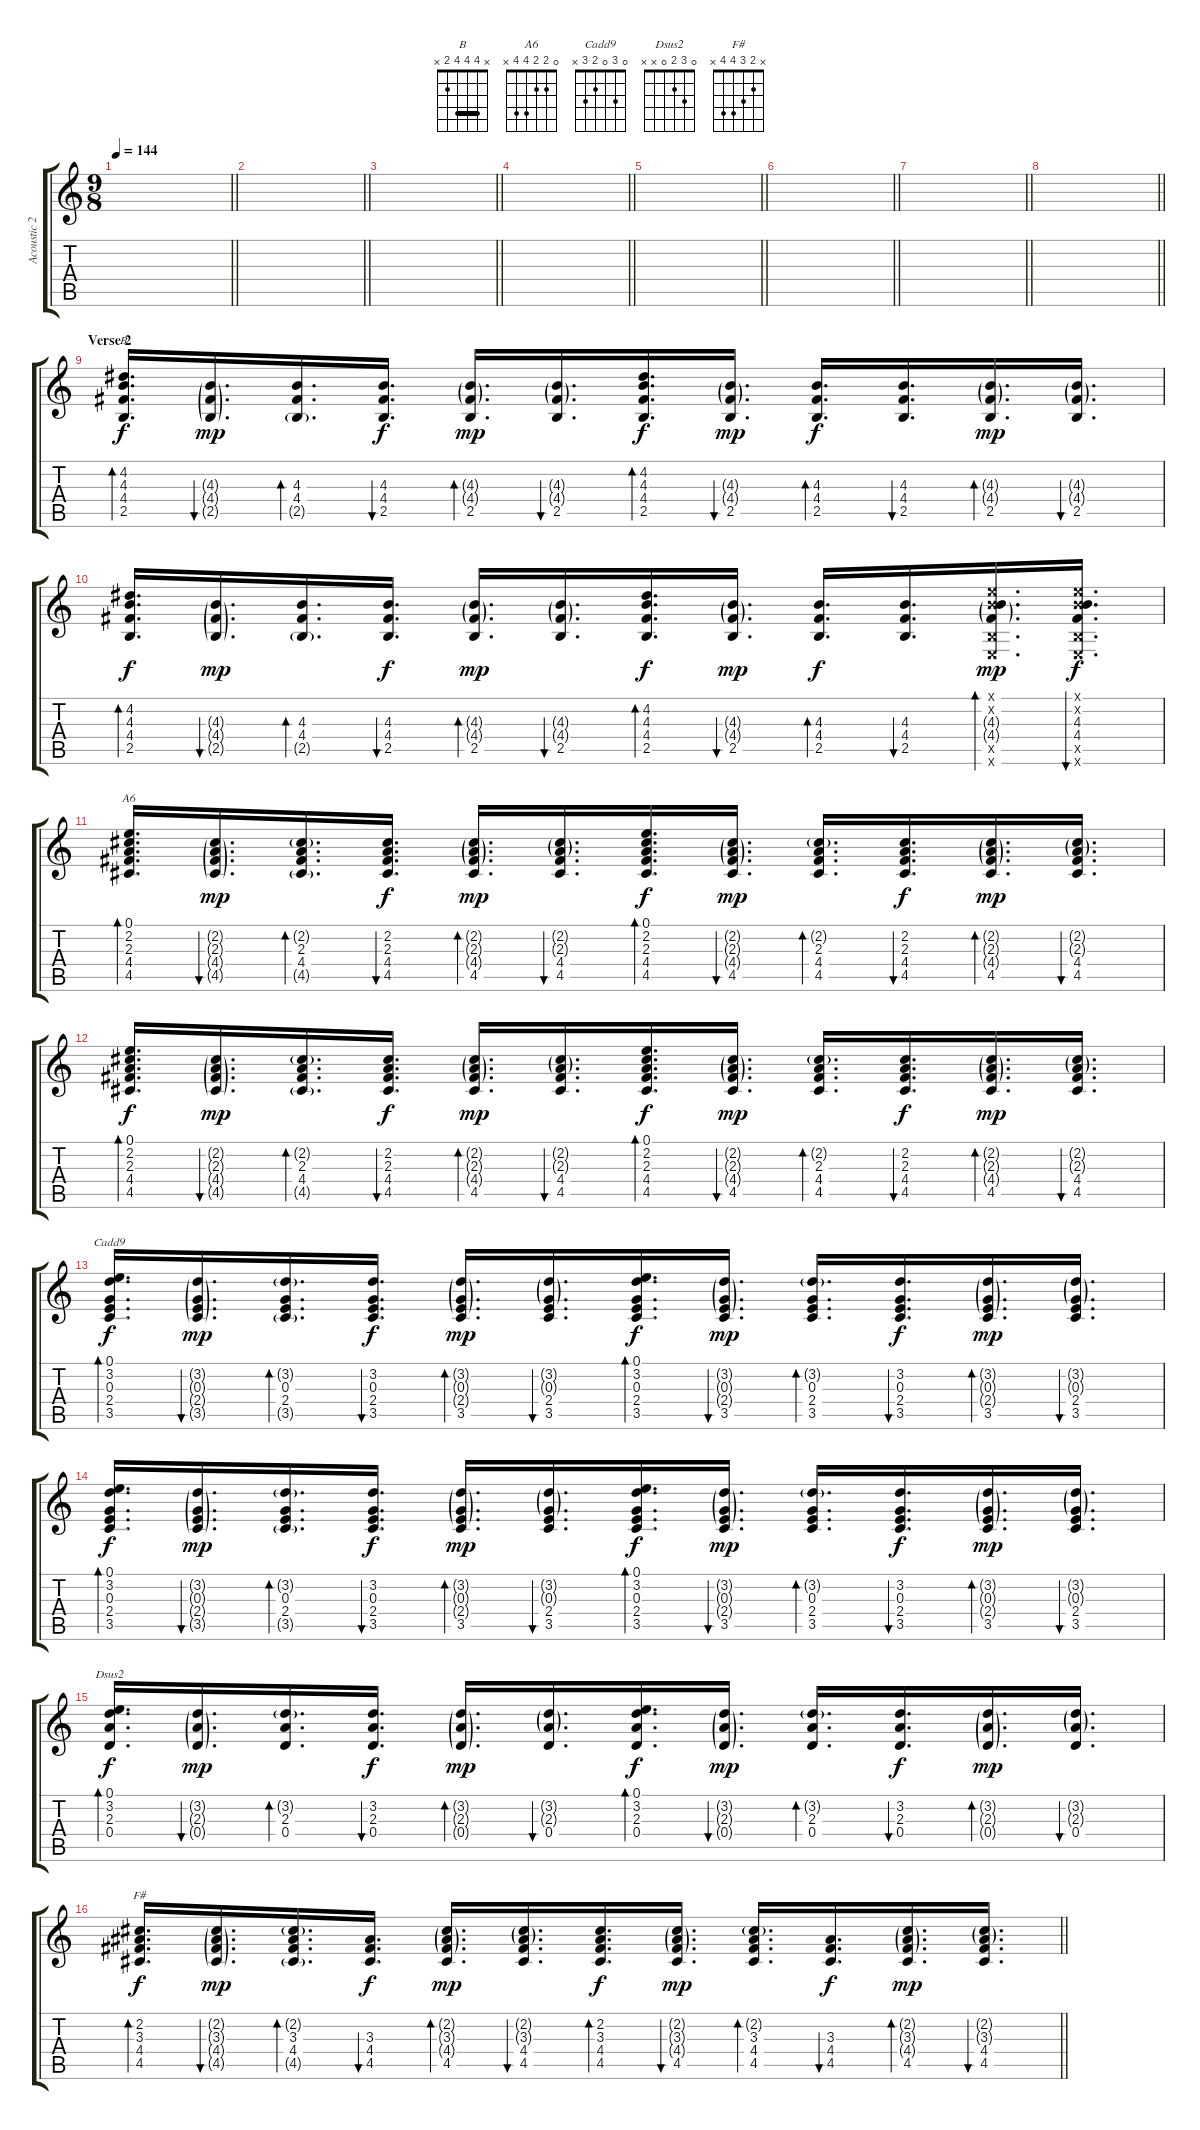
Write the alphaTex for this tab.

\track ("Acoustic 2 (Dub) (MIDI!)" "Acoustic 2") {instrument acousticguitarsteel}
\staff {score tabs}
\tuning (E4 B3 G3 D3 A2 E2) {hide}
\chord ("B" x 4 4 4 2 x) {barre 4}
\chord ("A6" 0 2 2 4 4 x)
\chord ("Cadd9" 0 3 0 2 3 x)
\chord ("Dsus2" 0 3 2 0 x x)
\chord ("F#" x 2 3 4 4 x)
\ts (9 8)
\tempo 144
\clef g2
\barLineRight lightlight
\ks c
|
\barLineRight lightlight
|
\barLineRight lightlight
|
\barLineRight lightlight
|
\barLineRight lightlight
|
\barLineRight lightlight
|
\barLineRight lightlight
|
\barLineRight lightlight
|
\section ("" "Verse 2")
(4.2 4.3 4.4 2.5).16{d bd 60 ch "B" dy f} (4.3{g} 4.4{g} 2.5{g}).16{d bu 60 dy mp} (4.3 4.4 2.5{g}).16{d bd 60} (4.3 4.4 2.5).16{d bu 60 dy f} (4.3{g} 4.4{g} 2.5).16{d bd 60 dy mp} (4.3{g} 4.4{g} 2.5).16{d bu 60} (4.2 4.3 4.4 2.5).16{d bd 60 dy f} (4.3{g} 4.4{g} 2.5).16{d bu 60 dy mp} (4.3 4.4 2.5).16{d bd 60 dy f} (4.3 4.4 2.5).16{d bu 60} (4.3{g} 4.4{g} 2.5).16{d bd 60 dy mp} (4.3{g} 4.4{g} 2.5).16{d bu 60} |
(4.2 4.3 4.4 2.5).16{d bd 60 dy f} (4.3{g} 4.4{g} 2.5{g}).16{d bu 60 dy mp} (4.3 4.4 2.5{g}).16{d bd 60} (4.3 4.4 2.5).16{d bu 60 dy f} (4.3{g} 4.4{g} 2.5).16{d bd 60 dy mp} (4.3{g} 4.4{g} 2.5).16{d bu 60} (4.2 4.3 4.4 2.5).16{d bd 60 dy f} (4.3{g} 4.4{g} 2.5).16{d bu 60 dy mp} (4.3 4.4 2.5).16{d bd 60 dy f} (4.3 4.4 2.5).16{d bu 60} (0.1{x} 0.2{x} 4.3{g} 4.4{g} 2.5{x} 0.6{x}).16{d bd 60 dy mp} (0.1{x} 0.2{x} 4.3 4.4 2.5{x} 0.6{x}).16{d bu 60 dy f} |
(0.1 2.2 2.3 4.4 4.5).16{d bd 60 ch "A6"} (2.2{g} 2.3{g} 4.4{g} 4.5{g}).16{d bu 60 dy mp} (2.2{g} 2.3 4.4 4.5{g}).16{d bd 60} (2.2 2.3 4.4 4.5).16{d bu 60 dy f} (2.2{g} 2.3{g} 4.4{g} 4.5).16{d bd 60 dy mp} (2.2{g} 2.3{g} 4.4 4.5).16{d bu 60} (0.1 2.2 2.3 4.4 4.5).16{d bd 60 dy f} (2.2{g} 2.3{g} 4.4{g} 4.5).16{d bu 60 dy mp} (2.2{g} 2.3 4.4 4.5).16{d bd 60} (2.2 2.3 4.4 4.5).16{d bu 60 dy f} (2.2{g} 2.3{g} 4.4{g} 4.5).16{d bd 60 dy mp} (2.2{g} 2.3{g} 4.4 4.5).16{d bu 60} |
(0.1 2.2 2.3 4.4 4.5).16{d bd 60 dy f} (2.2{g} 2.3{g} 4.4{g} 4.5{g}).16{d bu 60 dy mp} (2.2{g} 2.3 4.4 4.5{g}).16{d bd 60} (2.2 2.3 4.4 4.5).16{d bu 60 dy f} (2.2{g} 2.3{g} 4.4{g} 4.5).16{d bd 60 dy mp} (2.2{g} 2.3{g} 4.4 4.5).16{d bu 60} (0.1 2.2 2.3 4.4 4.5).16{d bd 60 dy f} (2.2{g} 2.3{g} 4.4{g} 4.5).16{d bu 60 dy mp} (2.2{g} 2.3 4.4 4.5).16{d bd 60} (2.2 2.3 4.4 4.5).16{d bu 60 dy f} (2.2{g} 2.3{g} 4.4{g} 4.5).16{d bd 60 dy mp} (2.2{g} 2.3{g} 4.4 4.5).16{d bu 60} |
(0.1 3.2 0.3 2.4 3.5).16{d bd 60 ch "Cadd9" dy f} (3.2{g} 0.3{g} 2.4{g} 3.5{g}).16{d bu 60 dy mp} (3.2{g} 0.3 2.4 3.5{g}).16{d bd 60} (3.2 0.3 2.4 3.5).16{d bu 60 dy f} (3.2{g} 0.3{g} 2.4{g} 3.5).16{d bd 60 dy mp} (3.2{g} 0.3{g} 2.4 3.5).16{d bu 60} (0.1 3.2 0.3 2.4 3.5).16{d bd 60 dy f} (3.2{g} 0.3{g} 2.4{g} 3.5).16{d bu 60 dy mp} (3.2{g} 0.3 2.4 3.5).16{d bd 60} (3.2 0.3 2.4 3.5).16{d bu 60 dy f} (3.2{g} 0.3{g} 2.4{g} 3.5).16{d bd 60 dy mp} (3.2{g} 0.3{g} 2.4 3.5).16{d bu 60} |
(0.1 3.2 0.3 2.4 3.5).16{d bd 60 dy f} (3.2{g} 0.3{g} 2.4{g} 3.5{g}).16{d bu 60 dy mp} (3.2{g} 0.3 2.4 3.5{g}).16{d bd 60} (3.2 0.3 2.4 3.5).16{d bu 60 dy f} (3.2{g} 0.3{g} 2.4{g} 3.5).16{d bd 60 dy mp} (3.2{g} 0.3{g} 2.4 3.5).16{d bu 60} (0.1 3.2 0.3 2.4 3.5).16{d bd 60 dy f} (3.2{g} 0.3{g} 2.4{g} 3.5).16{d bu 60 dy mp} (3.2{g} 0.3 2.4 3.5).16{d bd 60} (3.2 0.3 2.4 3.5).16{d bu 60 dy f} (3.2{g} 0.3{g} 2.4{g} 3.5).16{d bd 60 dy mp} (3.2{g} 0.3{g} 2.4 3.5).16{d bu 60} |
(0.1 3.2 2.3 0.4).16{d bd 60 ch "Dsus2" dy f} (3.2{g} 2.3{g} 0.4{g}).16{d bu 60 dy mp} (3.2{g} 2.3 0.4).16{d bd 60} (3.2 2.3 0.4).16{d bu 60 dy f} (3.2{g} 2.3{g} 0.4{g}).16{d bd 60 dy mp} (3.2{g} 2.3{g} 0.4).16{d bu 60} (0.1 3.2 2.3 0.4).16{d bd 60 dy f} (3.2{g} 2.3{g} 0.4{g}).16{d bu 60 dy mp} (3.2{g} 2.3 0.4).16{d bd 60} (3.2 2.3 0.4).16{d bu 60 dy f} (3.2{g} 2.3{g} 0.4{g}).16{d bd 60 dy mp} (3.2{g} 2.3{g} 0.4).16{d bu 60} |
\barLineRight lightlight
(2.2 3.3 4.4 4.5).16{d bd 60 ch "F#" dy f} (2.2{g} 3.3{g} 4.4{g} 4.5{g}).16{d bu 60 dy mp} (2.2{g} 3.3 4.4 4.5{g}).16{d bd 60} (3.3 4.4 4.5).16{d bu 60 dy f} (2.2{g} 3.3{g} 4.4{g} 4.5).16{d bd 60 dy mp} (2.2{g} 3.3{g} 4.4 4.5).16{d bu 60} (2.2 3.3 4.4 4.5).16{d bd 60 dy f} (2.2{g} 3.3{g} 4.4{g} 4.5).16{d bu 60 dy mp} (2.2{g} 3.3 4.4 4.5).16{d bd 60} (3.3 4.4 4.5).16{d bu 60 dy f} (2.2{g} 3.3{g} 4.4{g} 4.5).16{d bd 60 dy mp} (2.2{g} 3.3{g} 4.4 4.5).16{d bu 60}
